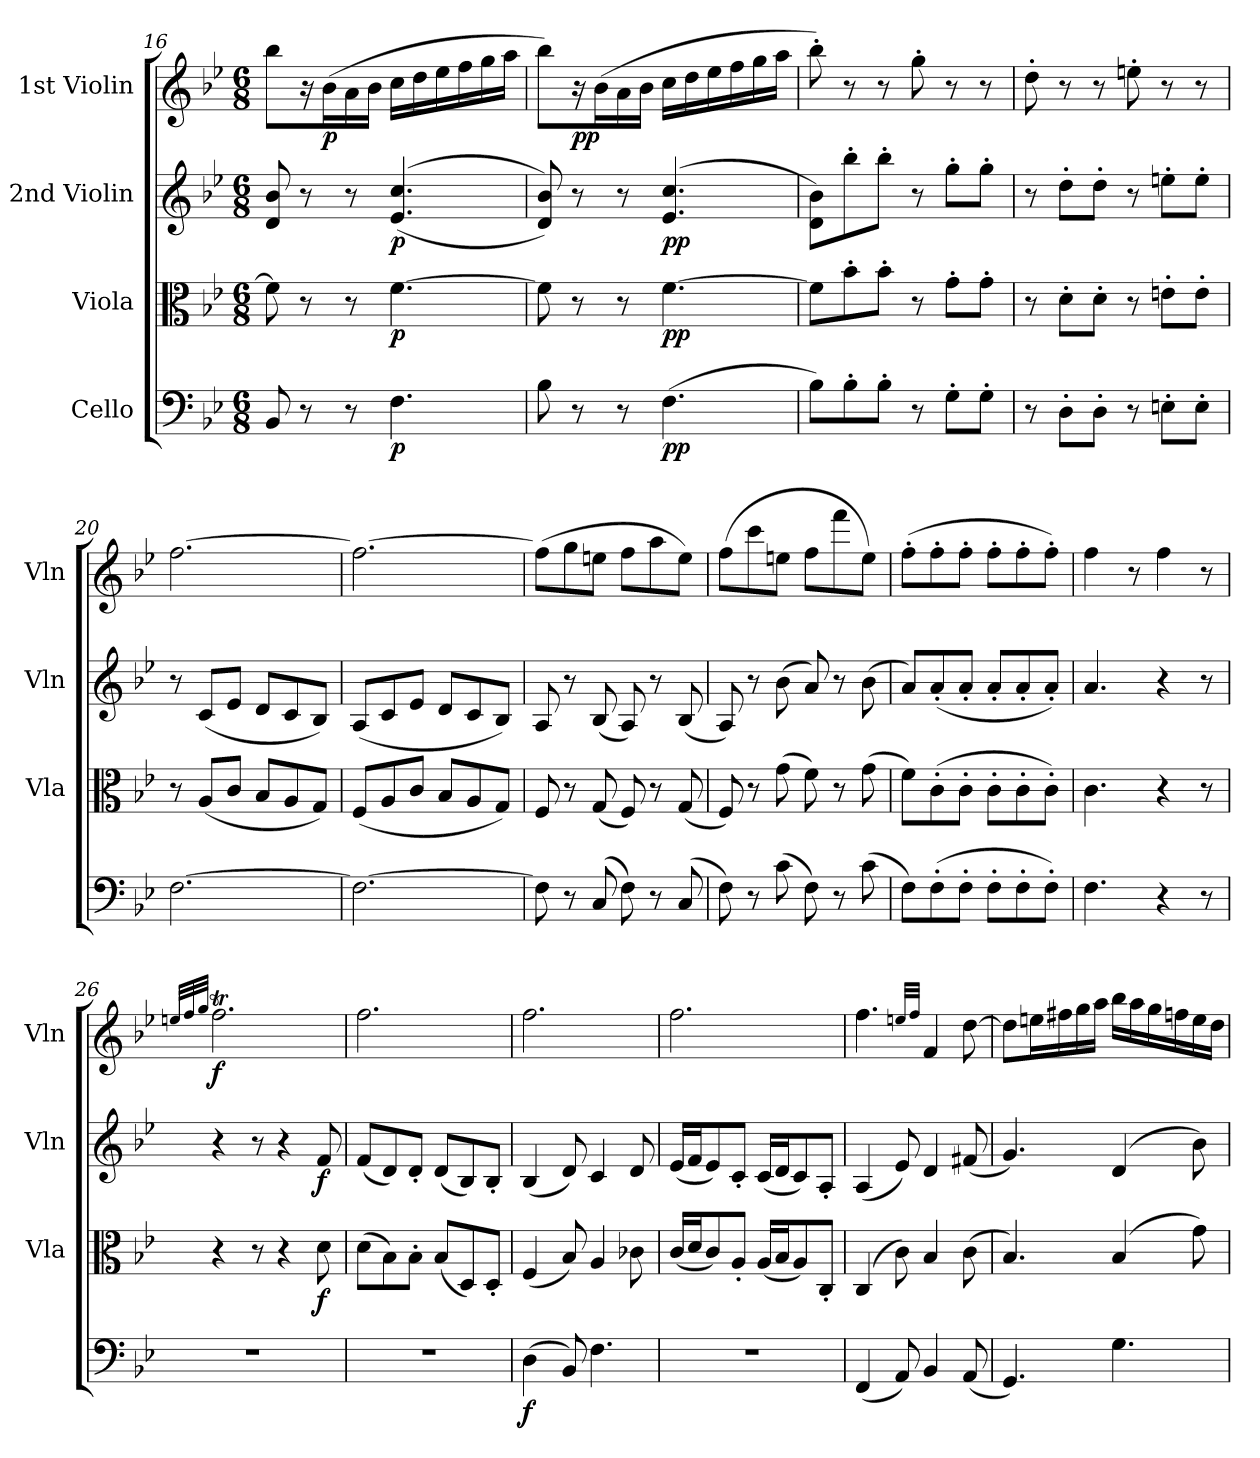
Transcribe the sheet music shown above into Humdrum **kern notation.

**kern	**dynam	**kern	**dynam	**kern	**dynam	**kern	**dynam
*part4	*part4	*part3	*part3	*part2	*part2	*part1	*part1
*staff4	*staff4	*staff3	*staff3	*staff2	*staff2	*staff1	*staff1
*I"Cello	*	*I"Viola	*	*I"2nd Violin	*	*I"1st Violin	*
*	*	*I'Vla	*	*I'Vln	*	*I'Vln	*
*clefF4	*	*clefC3	*	*clefG2	*	*clefG2	*
*k[b-e-]	*	*k[b-e-]	*	*k[b-e-]	*	*k[b-e-]	*
*B-:	*	*B-:	*	*B-:	*	*B-:	*
*M6/8	*	*M6/8	*	*M6/8	*	*M6/8	*
=16	=16	=16	=16	=16	=16	=16	=16
8BB-/	.	8f\]	.	8d/ 8b-/	.	8bb-\L	.
8r	.	8r	.	8r	.	16r	.
!	!	!	!	!	!	!	!LO:DY:b
.	.	.	.	.	.	(16b-\L	p
8r	.	8r	.	8r	.	16a\	.
.	.	.	.	.	.	16b-\JJ	.
!	!LO:DY:b	!	!LO:DY:b	!	!LO:DY:b	!	!
4.F\	p	[4.f\	p	((4.e-/ 4.cc/	p	16cc\LL	.
.	.	.	.	.	.	16dd\	.
.	.	.	.	.	.	16ee-\	.
.	.	.	.	.	.	16ff\	.
.	.	.	.	.	.	16gg\	.
.	.	.	.	.	.	16aa\JJ	.
=17	=17	=17	=17	=17	=17	=17	=17
8B-\	.	8f\]	.	8d/ 8b-/))	.	8bb-\L)	.
!	!	!	!	!	!	!	!LO:DY:b
8r	.	8r	.	8r	.	16r	pp
.	.	.	.	.	.	(16b-\L	.
8r	.	8r	.	8r	.	16a\	.
.	.	.	.	.	.	16b-\JJ	.
!	!LO:DY:b	!	!LO:DY:b	!	!LO:DY:b	!	!
(4.F\	pp	[4.f\	pp	(4.e-/ 4.cc/	pp	16cc\LL	.
.	.	.	.	.	.	16dd\	.
.	.	.	.	.	.	16ee-\	.
.	.	.	.	.	.	16ff\	.
.	.	.	.	.	.	16gg\	.
.	.	.	.	.	.	16aa\JJ	.
=18	=18	=18	=18	=18	=18	=18	=18
8B-\L)	.	8f\L]	.	8d\ 8b-\L)	.	8bb-'>\)	.
8B-'>\	.	8b-'>\	.	8bb-'>\	.	8r	.
8B-'>\J	.	8b-'>\J	.	8bb-'>\J	.	8r	.
8r	.	8r	.	8r	.	8gg'>\	.
8G'>\L	.	8g'>\L	.	8gg'>\L	.	8r	.
8G'>\J	.	8g'>\J	.	8gg'>\J	.	8r	.
=19	=19	=19	=19	=19	=19	=19	=19
8r	.	8r	.	8r	.	8dd'>\	.
8D'>\L	.	8d'>\L	.	8dd'>\L	.	8r	.
8D'>\J	.	8d'>\J	.	8dd'>\J	.	8r	.
8r	.	8r	.	8r	.	8een'>\	.
8En'>\L	.	8en'>\L	.	8een'>\L	.	8r	.
8E'>\J	.	8e'>\J	.	8ee'>\J	.	8r	.
=20	=20	=20	=20	=20	=20	=20	=20
[2.F\	.	8r	.	8r	.	[2.ff\	.
.	.	(8A/L	.	(8c/L	.	.	.
.	.	8c/J	.	8e-/J	.	.	.
.	.	8B-/L	.	8d/L	.	.	.
.	.	8A/	.	8c/	.	.	.
.	.	8G/J)	.	8B-/J)	.	.	.
=21	=21	=21	=21	=21	=21	=21	=21
2.F\_	.	(8F/L	.	(8A/L	.	2.ff\_	.
.	.	8A/	.	8c/	.	.	.
.	.	8c/J	.	8e-/J	.	.	.
.	.	8B-/L	.	8d/L	.	.	.
.	.	8A/	.	8c/	.	.	.
.	.	8G/J)	.	8B-/J)	.	.	.
=22	=22	=22	=22	=22	=22	=22	=22
8F\]	.	8F/	.	8A/	.	(8ff\L]	.
8r	.	8r	.	8r	.	8gg\	.
(8C/	.	(8G/	.	(8B-/	.	8een\J	.
8F\)	.	8F/)	.	8A/)	.	8ff\L	.
8r	.	8r	.	8r	.	8aa\	.
(8C/	.	(8G/	.	(8B-/	.	8ee\J)	.
=23	=23	=23	=23	=23	=23	=23	=23
8F\)	.	8F/)	.	8A/)	.	(8ff\L	.
8r	.	8r	.	8r	.	8ccc\	.
(8c\	.	(8g\	.	(8b-\	.	8een\J	.
8F\)	.	8f\)	.	8a/)	.	8ff\L	.
8r	.	8r	.	8r	.	8fff\	.
(8c\	.	(8g\	.	(8b-\	.	8ee\J)	.
=24	=24	=24	=24	=24	=24	=24	=24
8F\L)	.	8f\L)	.	8a/L)	.	(8ff'>\L	.
(8F'>\	.	(8c'>\	.	(8a'</	.	8ff'>\	.
8F'>\J	.	8c'>\J	.	8a'</J	.	8ff'>\J	.
8F'>\L	.	8c'>\L	.	8a'</L	.	8ff'>\L	.
8F'>\	.	8c'>\	.	8a'</	.	8ff'>\	.
8F'>\J)	.	8c'>\J)	.	8a'</J)	.	8ff'>\J)	.
=25	=25	=25	=25	=25	=25	=25	=25
4.F\	.	4.c\	.	4.a/	.	4ff\	.
.	.	.	.	.	.	8r	.
4r	.	4r	.	4r	.	4ff\	.
8r	.	8r	.	8r	.	8r	.
=26	=26	=26	=26	=26	=26	=26	=26
.	.	.	.	.	.	32qeen/LLL	.
.	.	.	.	.	.	32qff/	.
.	.	.	.	.	.	32qgg/JJJ	.
!	!	!	!	!	!	!	!LO:DY:b
2.r	.	4r	.	4r	.	2.ffT\	f
.	.	8r	.	8r	.	.	.
.	.	4r	.	4r	.	.	.
!	!	!	!LO:DY:b	!	!LO:DY:b	!	!
.	.	8d\	f	8f/	f	.	.
=27	=27	=27	=27	=27	=27	=27	=27
2.r	.	(8d\L	.	(8f/L	.	2.ff\	.
.	.	8B-\)	.	8d/)	.	.	.
.	.	8B-'>\J	.	8d'</J	.	.	.
.	.	(8B-/L	.	(8d/L	.	.	.
.	.	8D/)	.	8B-/)	.	.	.
.	.	8D'</J	.	8B-'</J	.	.	.
=28	=28	=28	=28	=28	=28	=28	=28
!	!LO:DY:b	!	!	!	!	!	!
(4D\	f	(4F/	.	(4B-/	.	2.ff\	.
8BB-/)	.	8B-/)	.	8d/)	.	.	.
4.F\	.	4A/	.	4c/	.	.	.
.	.	8c-X\	.	8d/	.	.	.
=29	=29	=29	=29	=29	=29	=29	=29
2.r	.	(16c/LL	.	(16e-/LL	.	2.ff\	.
.	.	16d/J	.	16f/J	.	.	.
.	.	8c/)	.	8e-/)	.	.	.
.	.	8A'</J	.	8c'</J	.	.	.
.	.	(16A/LL	.	(16c/LL	.	.	.
.	.	16B-/J	.	16d/J	.	.	.
.	.	8A/)	.	8c/)	.	.	.
.	.	8C'</J	.	8A'</J	.	.	.
=30	=30	=30	=30	=30	=30	=30	=30
(4FF/	.	(4C/	.	(4A/	.	4.ff\	.
8AA/)	.	8c\)	.	8e-/)	.	.	.
.	.	.	.	.	.	32qeen/LLL	.
.	.	.	.	.	.	32qff/JJJ	.
4BB-/	.	4B-/	.	4d/	.	4f/	.
(8AA/	.	(8c\	.	(8f#X/	.	[8dd\	.
=31	=31	=31	=31	=31	=31	=31	=31
4.GG/)	.	4.B-/)	.	4.g/)	.	8dd\L]	.
.	.	.	.	.	.	16een\L	.
.	.	.	.	.	.	16ff#X\	.
.	.	.	.	.	.	16gg\	.
.	.	.	.	.	.	16aa\JJ	.
4.G\	.	(4B-/	.	(4d/	.	16bb-\LL	.
.	.	.	.	.	.	16aa\	.
.	.	.	.	.	.	16gg\	.
.	.	.	.	.	.	16ffn\	.
.	.	8g\)	.	8b-\)	.	16ee\	.
.	.	.	.	.	.	16dd\JJ	.
=	=	=	=	=	=	=	=
*-	*-	*-	*-	*-	*-	*-	*-
